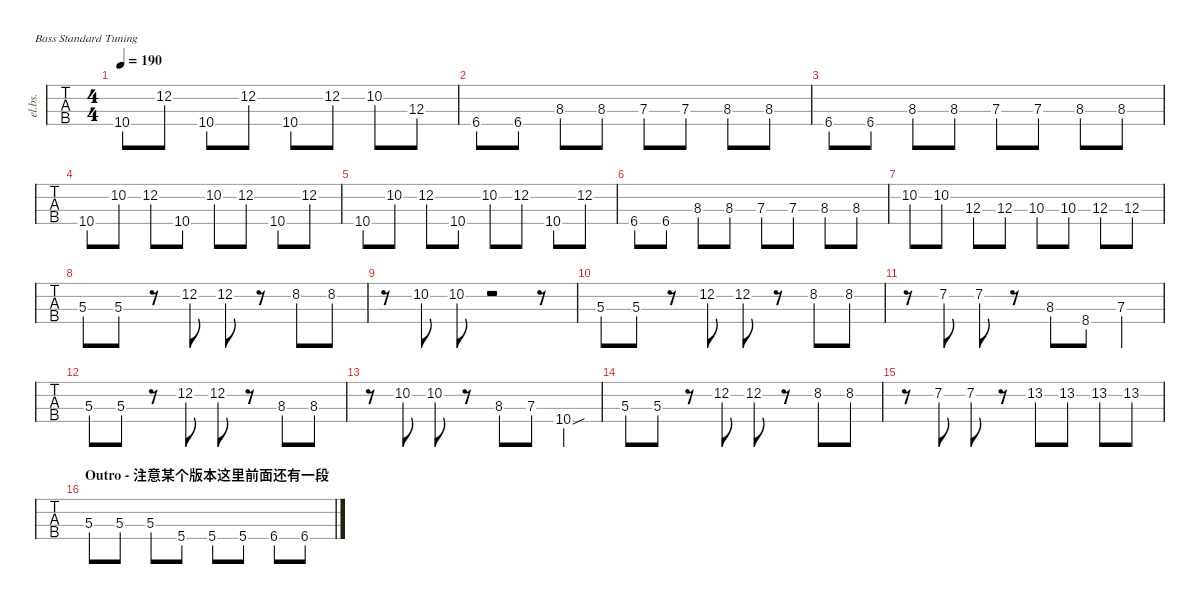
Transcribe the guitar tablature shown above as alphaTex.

\defaultSystemsLayout 4
\hideDynamics
\bracketExtendMode nobrackets
\track ("山田リョウ" "el.bs.") {solo instrument electricbassfinger}
\staff {tabs}
\tuning (G2 D2 A1 E1)
\ts (4 4)
\tempo 190
\clef f4
\ks c
10.4.8{dy mf} 12.2.8 10.4.8 12.2.8 10.4.8 12.2.8 10.2.8 12.3.8 |
6.4{acc #}.8 6.4{acc #}.8 8.3.8 8.3.8 7.3.8 7.3.8 8.3.8 8.3.8 |
6.4{acc #}.8 6.4{acc #}.8 8.3.8 8.3.8 7.3.8 7.3.8 8.3.8 8.3.8 |
10.4.8 10.2.8 12.2.8 10.4.8 10.2.8 12.2.8 10.4.8 12.2.8 |
10.4.8 10.2.8 12.2.8 10.4.8 10.2.8 12.2.8 10.4.8 12.2.8 |
6.4{acc #}.8 6.4{acc #}.8 8.3.8 8.3.8 7.3.8 7.3.8 8.3.8 8.3.8 |
10.2.8 10.2.8 12.3.8 12.3.8 10.3.8 10.3.8 12.3.8 12.3.8 |
5.3.8 5.3.8 r.8 12.2.8 12.2.8 r.8 8.2{acc #}.8 8.2{acc #}.8 |
r.8 10.2.8 10.2.8 r.2 r.8 |
5.3.8 5.3.8 r.8 12.2.8 12.2.8 r.8 8.2{acc #}.8 8.2{acc #}.8 |
r.8 7.2.8 7.2.8 r.8 8.3.8 8.4.8 7.3.4 |
5.3.8 5.3.8 r.8 12.2.8 12.2.8 r.8 8.3.8 8.3.8 |
r.8 10.2.8 10.2.8 r.8 8.3.8 7.3.8 10.4{sou}.4 |
5.3.8 5.3.8 r.8 12.2.8 12.2.8 r.8 8.2{acc #}.8 8.2{acc #}.8 |
r.8 7.2.8 7.2.8 r.8 13.2{acc #}.8 13.2{acc #}.8 13.2{acc #}.8 13.2{acc #}.8 |
\section ("" "Outro - 注意某个版本这里前面还有一段")
5.3.8 5.3.8 5.3.8 5.4.8 5.4.8 5.4.8 6.4{acc #}.8 6.4{acc #}.8
